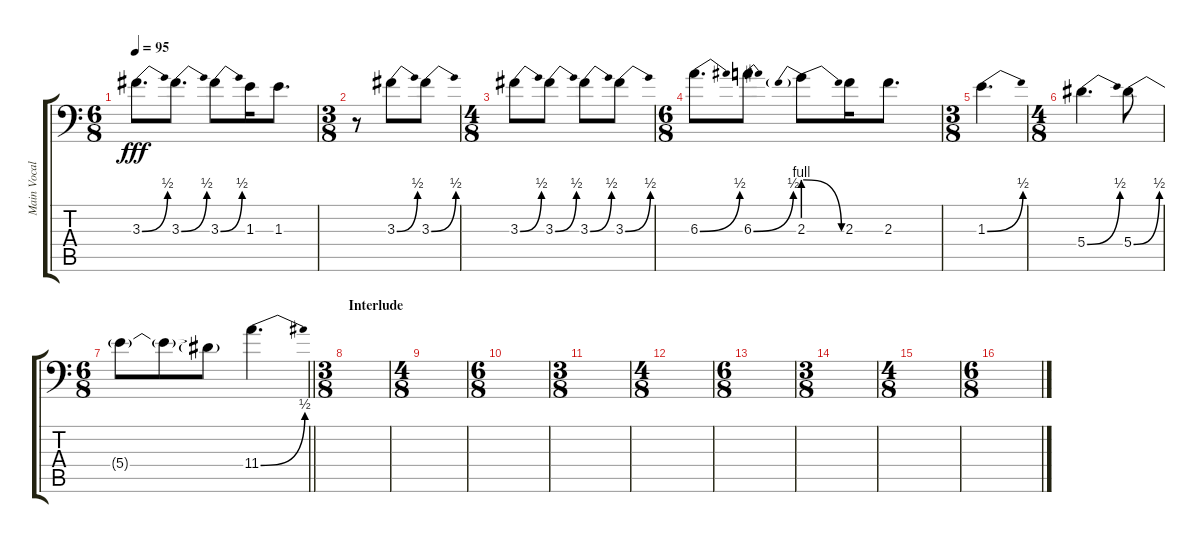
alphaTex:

\track ("Main Vocal" "Main Vocal") {instrument electricbassfinger}
\staff {score tabs}
\tuning (C4 G3 Eb3 Bb2 F2 Bb1) {hide}
\ts (6 8)
\tempo 95
\clef f4
\ks c
3.3{be (bend 0 0 60 2)}.8{d dy fff} 3.3{be (bend 0 0 60 2)}.8{d} 3.3{be (bend 0 0 60 2)}.8 1.3.16 1.3.8{d} |
\ts (3 8)
r.8 3.3{be (bend 0 0 60 2)}.8 3.3{be (bend 0 0 60 2)}.8 |
\ts (4 8)
3.3{be (bend 0 0 60 2)}.8 3.3{be (bend 0 0 60 2)}.8 3.3{be (bend 0 0 60 2)}.8 3.3{be (bend 0 0 60 2)}.8 |
\ts (6 8)
6.3{be (bend 0 0 60 2)}.8{d} 6.3{be (bend 0 0 60 2)}.8{d} 2.3{be (prebendrelease 0 4 60 0)}.8 2.3.16 2.3.8{d} |
\ts (3 8)
1.3{be (bend 0 0 60 2)}.4{d} |
\ts (4 8)
5.4{be (bend 0 0 60 2)}.4{d} 5.4{be (bend 0 0 60 2)}.8 |
\ts (6 8)
\barLineRight lightlight
5.4{t}.8 5.4{t}.8 5.4{t}.8 11.4{be (bend 0 0 60 2)}.4{d} |
\ts (3 8)
\section ("" "Interlude")
|
\ts (4 8)
|
\ts (6 8)
|
\ts (3 8)
|
\ts (4 8)
|
\ts (6 8)
|
\ts (3 8)
|
\ts (4 8)
|
\ts (6 8)
